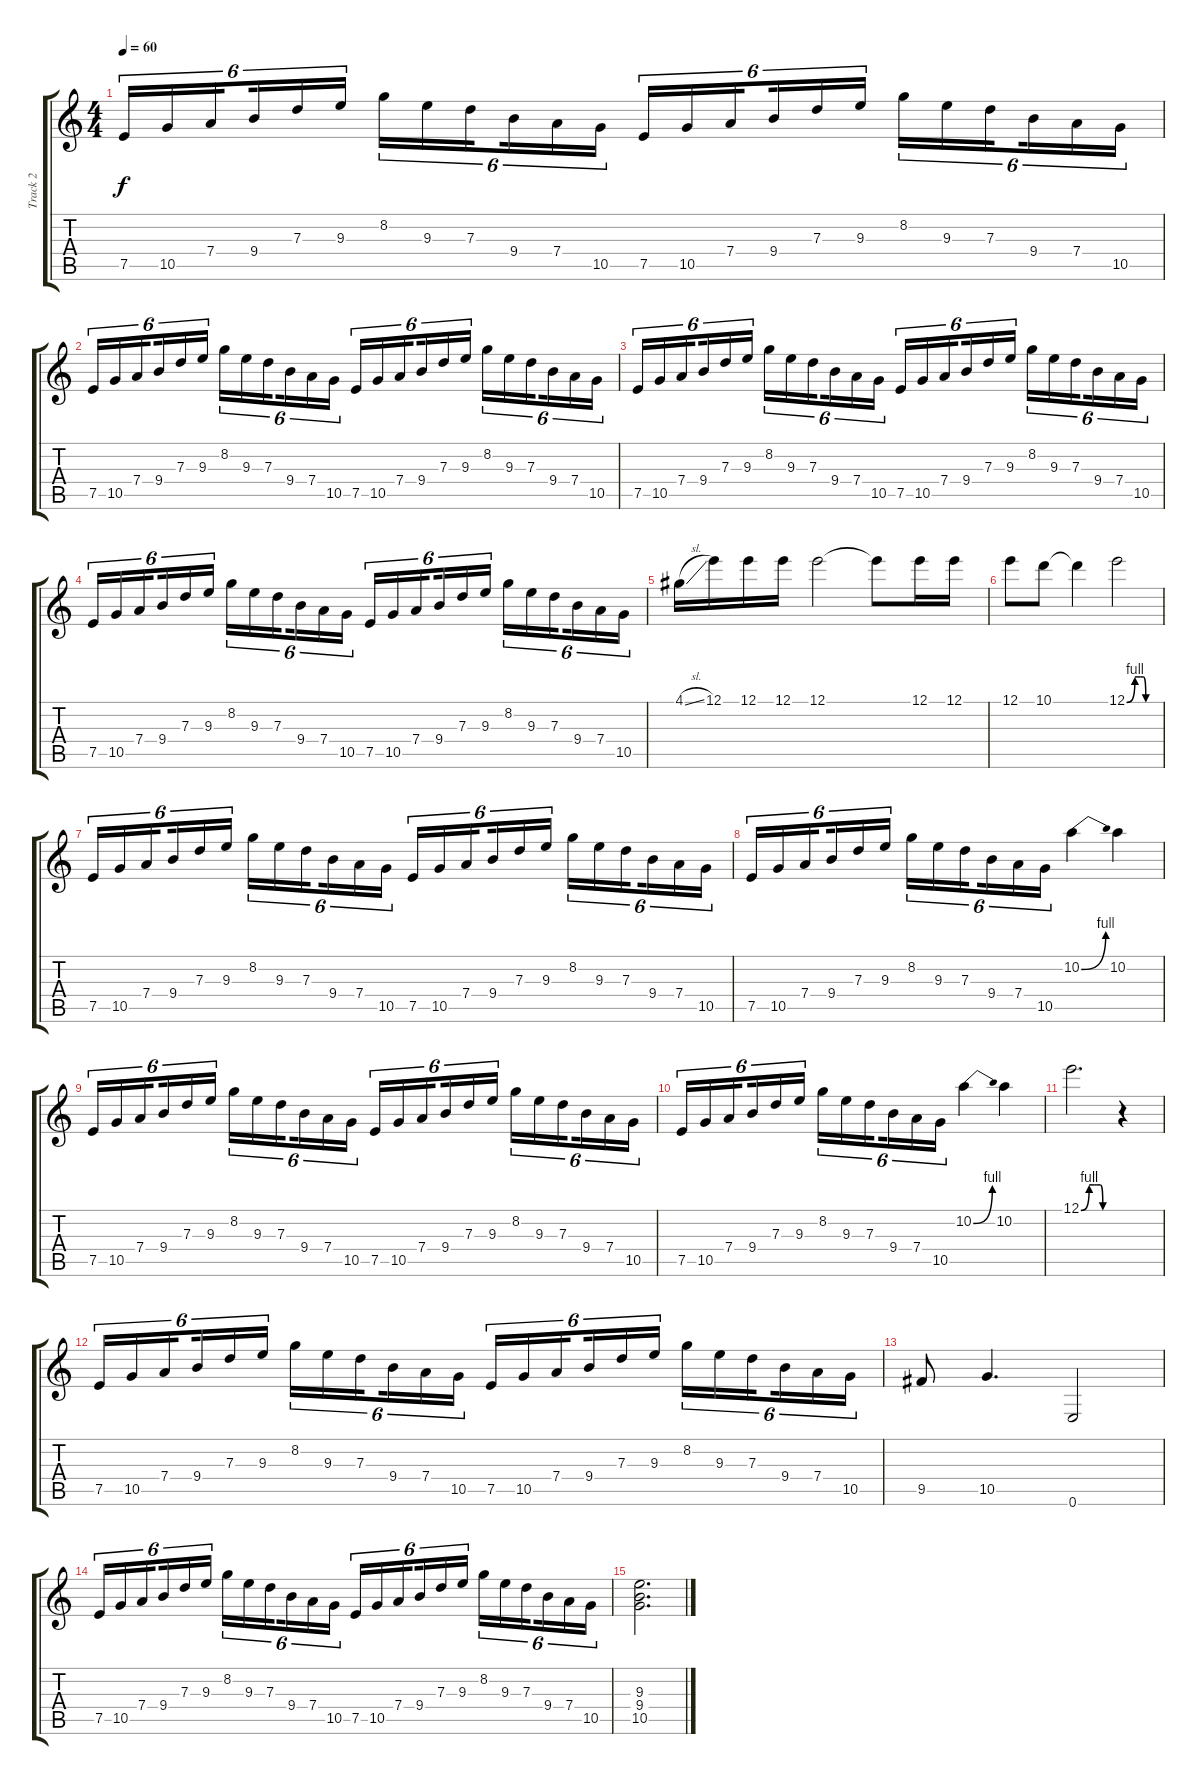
\track ("Track 2" "Track 2") {instrument distortionguitar}
\staff {score tabs}
\tuning (E4 B3 G3 D3 A2 E2) {hide}
\ts (4 4)
\tempo 60
\clef g2
\ks c
7.5.16{tu (6 4) dy f} 10.5.16{tu (6 4)} 7.4.16{tu (6 4) beam splitsecondary} 9.4.16{tu (6 4)} 7.3.16{tu (6 4)} 9.3.16{tu (6 4)} 8.2.16{tu (6 4)} 9.3.16{tu (6 4)} 7.3.16{tu (6 4) beam splitsecondary} 9.4.16{tu (6 4)} 7.4.16{tu (6 4)} 10.5.16{tu (6 4)} 7.5.16{tu (6 4)} 10.5.16{tu (6 4)} 7.4.16{tu (6 4) beam splitsecondary} 9.4.16{tu (6 4)} 7.3.16{tu (6 4)} 9.3.16{tu (6 4)} 8.2.16{tu (6 4)} 9.3.16{tu (6 4)} 7.3.16{tu (6 4) beam splitsecondary} 9.4.16{tu (6 4)} 7.4.16{tu (6 4)} 10.5.16{tu (6 4)} |
7.5.16{tu (6 4)} 10.5.16{tu (6 4)} 7.4.16{tu (6 4) beam splitsecondary} 9.4.16{tu (6 4)} 7.3.16{tu (6 4)} 9.3.16{tu (6 4)} 8.2.16{tu (6 4)} 9.3.16{tu (6 4)} 7.3.16{tu (6 4) beam splitsecondary} 9.4.16{tu (6 4)} 7.4.16{tu (6 4)} 10.5.16{tu (6 4)} 7.5.16{tu (6 4)} 10.5.16{tu (6 4)} 7.4.16{tu (6 4) beam splitsecondary} 9.4.16{tu (6 4)} 7.3.16{tu (6 4)} 9.3.16{tu (6 4)} 8.2.16{tu (6 4)} 9.3.16{tu (6 4)} 7.3.16{tu (6 4) beam splitsecondary} 9.4.16{tu (6 4)} 7.4.16{tu (6 4)} 10.5.16{tu (6 4)} |
7.5.16{tu (6 4)} 10.5.16{tu (6 4)} 7.4.16{tu (6 4) beam splitsecondary} 9.4.16{tu (6 4)} 7.3.16{tu (6 4)} 9.3.16{tu (6 4)} 8.2.16{tu (6 4)} 9.3.16{tu (6 4)} 7.3.16{tu (6 4) beam splitsecondary} 9.4.16{tu (6 4)} 7.4.16{tu (6 4)} 10.5.16{tu (6 4)} 7.5.16{tu (6 4)} 10.5.16{tu (6 4)} 7.4.16{tu (6 4) beam splitsecondary} 9.4.16{tu (6 4)} 7.3.16{tu (6 4)} 9.3.16{tu (6 4)} 8.2.16{tu (6 4)} 9.3.16{tu (6 4)} 7.3.16{tu (6 4) beam splitsecondary} 9.4.16{tu (6 4)} 7.4.16{tu (6 4)} 10.5.16{tu (6 4)} |
7.5.16{tu (6 4)} 10.5.16{tu (6 4)} 7.4.16{tu (6 4) beam splitsecondary} 9.4.16{tu (6 4)} 7.3.16{tu (6 4)} 9.3.16{tu (6 4)} 8.2.16{tu (6 4)} 9.3.16{tu (6 4)} 7.3.16{tu (6 4) beam splitsecondary} 9.4.16{tu (6 4)} 7.4.16{tu (6 4)} 10.5.16{tu (6 4)} 7.5.16{tu (6 4)} 10.5.16{tu (6 4)} 7.4.16{tu (6 4) beam splitsecondary} 9.4.16{tu (6 4)} 7.3.16{tu (6 4)} 9.3.16{tu (6 4)} 8.2.16{tu (6 4)} 9.3.16{tu (6 4)} 7.3.16{tu (6 4) beam splitsecondary} 9.4.16{tu (6 4)} 7.4.16{tu (6 4)} 10.5.16{tu (6 4)} |
4.1{sl}.16 12.1.16 12.1.16 12.1.16 12.1.2 12.1{t}.8 12.1.16 12.1.16 |
12.1.8 10.1.8 10.1{t}.4 12.1{be (custom 0 0 15 4 25 4 30 4 35 0 40 0 45 0 60 0)}.2 |
7.5.16{tu (6 4)} 10.5.16{tu (6 4)} 7.4.16{tu (6 4) beam splitsecondary} 9.4.16{tu (6 4)} 7.3.16{tu (6 4)} 9.3.16{tu (6 4)} 8.2.16{tu (6 4)} 9.3.16{tu (6 4)} 7.3.16{tu (6 4) beam splitsecondary} 9.4.16{tu (6 4)} 7.4.16{tu (6 4)} 10.5.16{tu (6 4)} 7.5.16{tu (6 4)} 10.5.16{tu (6 4)} 7.4.16{tu (6 4) beam splitsecondary} 9.4.16{tu (6 4)} 7.3.16{tu (6 4)} 9.3.16{tu (6 4)} 8.2.16{tu (6 4)} 9.3.16{tu (6 4)} 7.3.16{tu (6 4) beam splitsecondary} 9.4.16{tu (6 4)} 7.4.16{tu (6 4)} 10.5.16{tu (6 4)} |
7.5.16{tu (6 4)} 10.5.16{tu (6 4)} 7.4.16{tu (6 4) beam splitsecondary} 9.4.16{tu (6 4)} 7.3.16{tu (6 4)} 9.3.16{tu (6 4)} 8.2.16{tu (6 4)} 9.3.16{tu (6 4)} 7.3.16{tu (6 4) beam splitsecondary} 9.4.16{tu (6 4)} 7.4.16{tu (6 4)} 10.5.16{tu (6 4)} 10.2{be (bend 0 0 60 4)}.4 10.2.4 |
7.5.16{tu (6 4)} 10.5.16{tu (6 4)} 7.4.16{tu (6 4) beam splitsecondary} 9.4.16{tu (6 4)} 7.3.16{tu (6 4)} 9.3.16{tu (6 4)} 8.2.16{tu (6 4)} 9.3.16{tu (6 4)} 7.3.16{tu (6 4) beam splitsecondary} 9.4.16{tu (6 4)} 7.4.16{tu (6 4)} 10.5.16{tu (6 4)} 7.5.16{tu (6 4)} 10.5.16{tu (6 4)} 7.4.16{tu (6 4) beam splitsecondary} 9.4.16{tu (6 4)} 7.3.16{tu (6 4)} 9.3.16{tu (6 4)} 8.2.16{tu (6 4)} 9.3.16{tu (6 4)} 7.3.16{tu (6 4) beam splitsecondary} 9.4.16{tu (6 4)} 7.4.16{tu (6 4)} 10.5.16{tu (6 4)} |
7.5.16{tu (6 4)} 10.5.16{tu (6 4)} 7.4.16{tu (6 4) beam splitsecondary} 9.4.16{tu (6 4)} 7.3.16{tu (6 4)} 9.3.16{tu (6 4)} 8.2.16{tu (6 4)} 9.3.16{tu (6 4)} 7.3.16{tu (6 4) beam splitsecondary} 9.4.16{tu (6 4)} 7.4.16{tu (6 4)} 10.5.16{tu (6 4)} 10.2{be (bend 0 0 60 4)}.4 10.2.4 |
12.1{be (custom 0 0 15 4 25 4 29 4 35 4 40 0 60 0)}.2{d} r.4 |
7.5.16{tu (6 4)} 10.5.16{tu (6 4)} 7.4.16{tu (6 4) beam splitsecondary} 9.4.16{tu (6 4)} 7.3.16{tu (6 4)} 9.3.16{tu (6 4)} 8.2.16{tu (6 4)} 9.3.16{tu (6 4)} 7.3.16{tu (6 4) beam splitsecondary} 9.4.16{tu (6 4)} 7.4.16{tu (6 4)} 10.5.16{tu (6 4)} 7.5.16{tu (6 4)} 10.5.16{tu (6 4)} 7.4.16{tu (6 4) beam splitsecondary} 9.4.16{tu (6 4)} 7.3.16{tu (6 4)} 9.3.16{tu (6 4)} 8.2.16{tu (6 4)} 9.3.16{tu (6 4)} 7.3.16{tu (6 4) beam splitsecondary} 9.4.16{tu (6 4)} 7.4.16{tu (6 4)} 10.5.16{tu (6 4)} |
9.5.8 10.5.4{d} 0.6.2 |
7.5.16{tu (6 4)} 10.5.16{tu (6 4)} 7.4.16{tu (6 4) beam splitsecondary} 9.4.16{tu (6 4)} 7.3.16{tu (6 4)} 9.3.16{tu (6 4)} 8.2.16{tu (6 4)} 9.3.16{tu (6 4)} 7.3.16{tu (6 4) beam splitsecondary} 9.4.16{tu (6 4)} 7.4.16{tu (6 4)} 10.5.16{tu (6 4)} 7.5.16{tu (6 4)} 10.5.16{tu (6 4)} 7.4.16{tu (6 4) beam splitsecondary} 9.4.16{tu (6 4)} 7.3.16{tu (6 4)} 9.3.16{tu (6 4)} 8.2.16{tu (6 4)} 9.3.16{tu (6 4)} 7.3.16{tu (6 4) beam splitsecondary} 9.4.16{tu (6 4)} 7.4.16{tu (6 4)} 10.5.16{tu (6 4)} |
(9.3 9.4 10.5).2{d}
